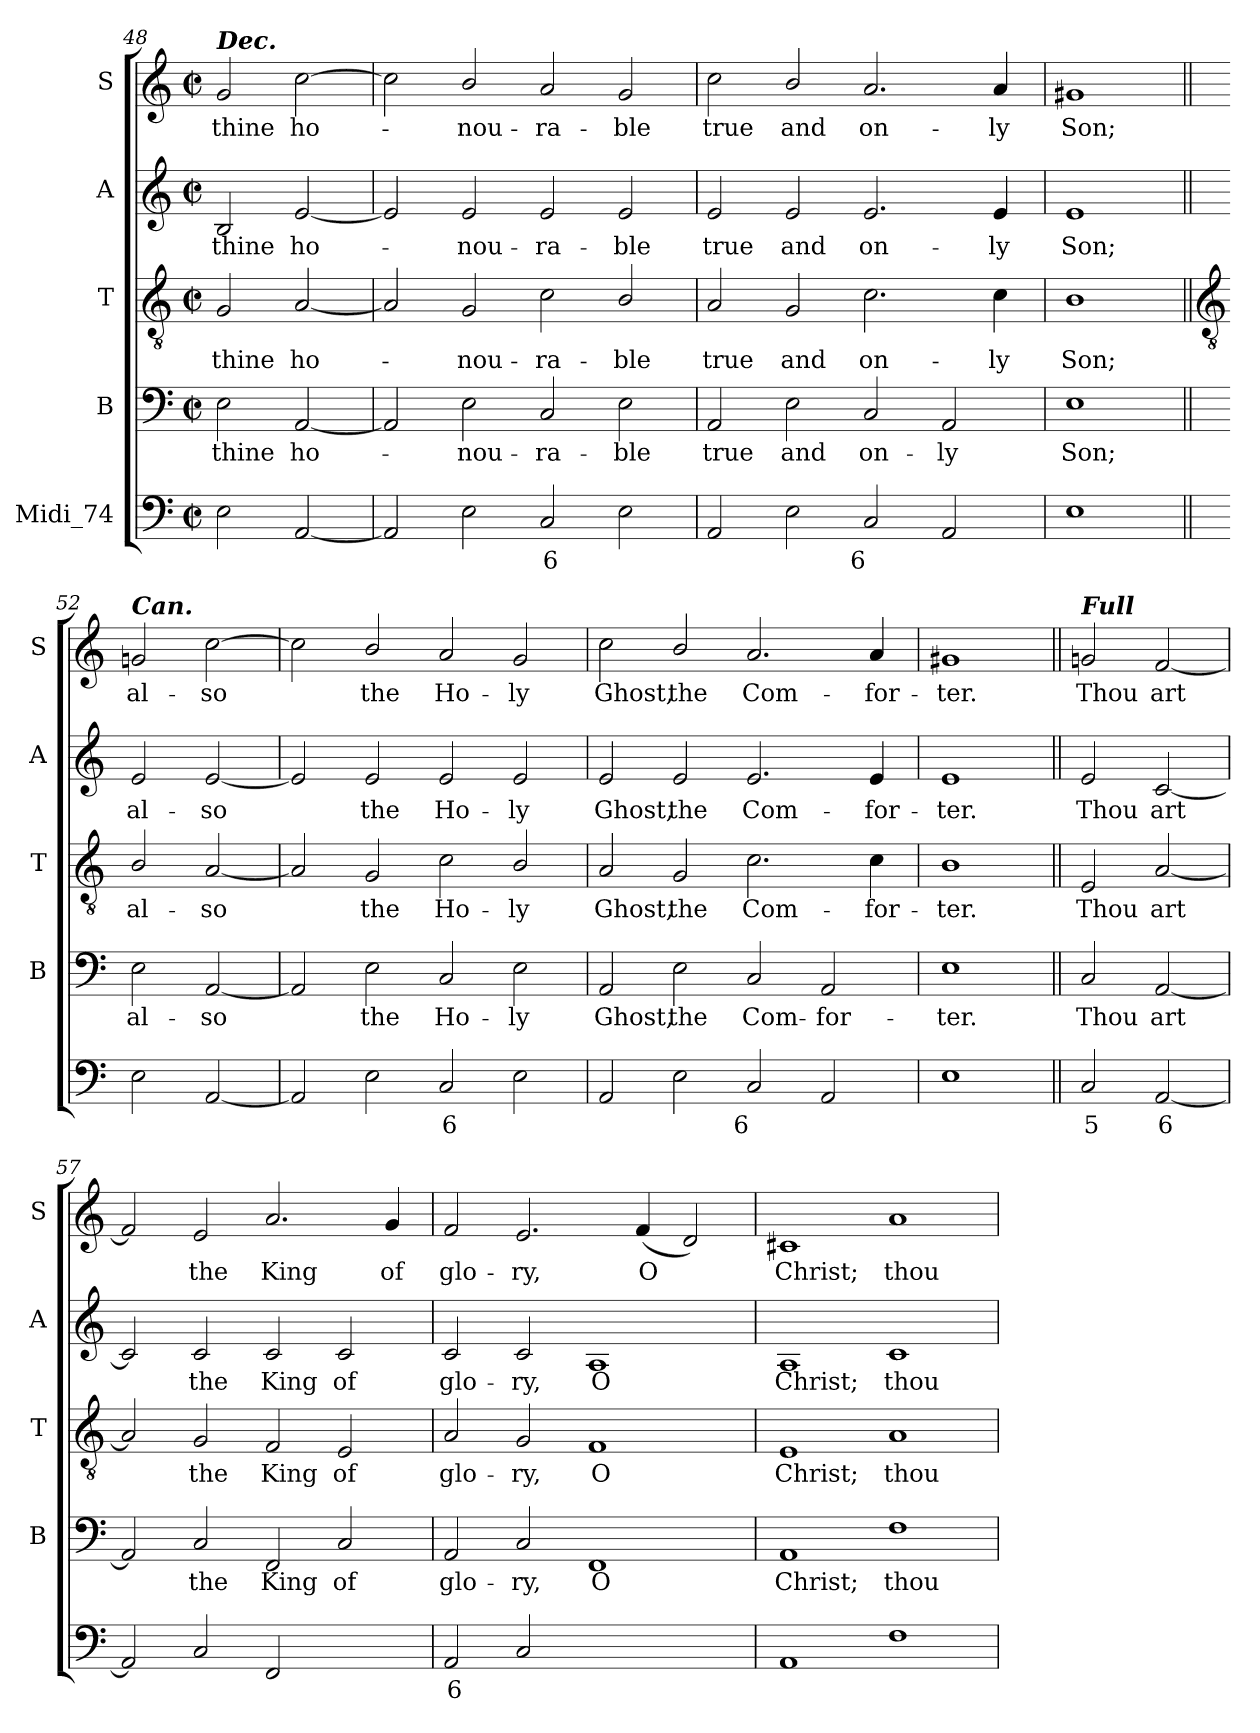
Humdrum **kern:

**kern	**text	**kern	**text	**kern	**text	**kern	**text	**kern	**text
*part5	*part5	*part4	*part4	*part3	*part3	*part2	*part2	*part1	*part1
*staff5	*staff5	*staff4	*staff4	*staff3	*staff3	*staff2	*staff2	*staff1	*staff1
*I"Midi_74	*	*I"B	*	*I"T	*	*I"A	*	*I"S	*
*	*	*I'B	*	*I'T	*	*I'A	*	*I'S	*
*clefF4	*	*clefF4	*	*clefGv2	*	*clefG2	*	*clefG2	*
*k[]	*	*k[]	*	*k[]	*	*k[]	*	*k[]	*
*C:	*	*C:	*	*C:	*	*C:	*	*C:	*
*M4/2	*	*M4/2	*	*M4/2	*	*M4/2	*	*M4/2	*
*met(c|)	*	*met(c|)	*	*met(c|)	*	*met(c|)	*	*met(c|)	*
=48	=48	=48	=48	=48	=48	=48	=48	=48	=48
!	!	!	!	!	!	!	!	!LO:TX:a:Bi:t=Dec.	!
!	!	!	!LO:LY:b	!	!LO:LY:b	!	!LO:LY:b	!	!LO:LY:b
2E	.	2E	thine	2G	thine	2B	thine	2g	thine
!	!	!	!LO:LY:b	!	!LO:LY:b	!	!LO:LY:b	!	!LO:LY:b
[2AA	.	[2AA	ho-	[2A	ho-	[2e	ho-	[2cc	ho-
=49	=49	=49	=49	=49	=49	=49	=49	=49	=49
2AA]	.	2AA]	.	2A]	.	2e]	.	2cc]	.
!	!	!	!LO:LY:b	!	!LO:LY:b	!	!LO:LY:b	!	!LO:LY:b
2E	.	2E	nou-	2G	nou-	2e	nou-	2b/	nou-
!	!LO:LY:b	!	!LO:LY:b	!	!LO:LY:b	!	!LO:LY:b	!	!LO:LY:b
2C	6	2C	-ra-	2c	-ra-	2e	-ra-	2a	-ra-
!	!	!	!LO:LY:b	!	!LO:LY:b	!	!LO:LY:b	!	!LO:LY:b
2E	.	2E	-ble	2B/	-ble	2e	-ble	2g	-ble
=50	=50	=50	=50	=50	=50	=50	=50	=50	=50
!	!	!	!LO:LY:b	!	!LO:LY:b	!	!LO:LY:b	!	!LO:LY:b
2AA	.	2AA	true	2A	true	2e	true	2cc	true
!	!	!	!LO:LY:b	!	!LO:LY:b	!	!LO:LY:b	!	!LO:LY:b
2E	.	2E	and	2G	and	2e	and	2b/	and
!	!LO:LY:b	!	!LO:LY:b	!	!LO:LY:b	!	!LO:LY:b	!	!LO:LY:b
2C	6	2C	on-	2.c	on-	2.e	on-	2.a	on-
!	!	!	!LO:LY:b	!	!	!	!	!	!
2AA	.	2AA	-ly	.	.	.	.	.	.
!	!	!	!	!	!LO:LY:b	!	!LO:LY:b	!	!LO:LY:b
.	.	.	.	4c	-ly	4e	-ly	4a	-ly
=51	=51	=51	=51	=51	=51	=51	=51	=51	=51
!	!	!	!LO:LY:b	!	!LO:LY:b	!	!LO:LY:b	!	!LO:LY:b
1E	.	1E	Son;	1B	Son;	1e	Son;	1g#X	Son;
!!LO:LB:g=z
=52||	=52||	=52||	=52||	=52||	=52||	=52||	=52||	=52||	=52||
*	*	*	*	*clefGv2	*	*	*	*	*
!	!	!	!	!	!	!	!	!LO:TX:a:Bi:t=Can.	!
!	!	!	!LO:LY:b	!	!LO:LY:b	!	!LO:LY:b	!	!LO:LY:b
2E	.	2E	al-	2B/	al-	2e	al-	2gn	al-
!	!	!	!LO:LY:b	!	!LO:LY:b	!	!LO:LY:b	!	!LO:LY:b
[2AA	.	[2AA	-so	[2A	-so	[2e	-so	[2cc	-so
=53	=53	=53	=53	=53	=53	=53	=53	=53	=53
2AA]	.	2AA]	.	2A]	.	2e]	.	2cc]	.
!	!	!	!LO:LY:b	!	!LO:LY:b	!	!LO:LY:b	!	!LO:LY:b
2E	.	2E	the	2G	the	2e	the	2b/	the
!	!LO:LY:b	!	!LO:LY:b	!	!LO:LY:b	!	!LO:LY:b	!	!LO:LY:b
2C	6	2C	Ho-	2c	Ho-	2e	Ho-	2a	Ho-
!	!	!	!LO:LY:b	!	!LO:LY:b	!	!LO:LY:b	!	!LO:LY:b
2E	.	2E	-ly	2B/	-ly	2e	-ly	2g	-ly
=54	=54	=54	=54	=54	=54	=54	=54	=54	=54
!	!	!	!LO:LY:b	!	!LO:LY:b	!	!LO:LY:b	!	!LO:LY:b
2AA	.	2AA	Ghost,	2A	Ghost,	2e	Ghost,	2cc	Ghost,
!	!	!	!LO:LY:b	!	!LO:LY:b	!	!LO:LY:b	!	!LO:LY:b
2E	.	2E	the	2G	the	2e	the	2b/	the
!	!LO:LY:b	!	!LO:LY:b	!	!LO:LY:b	!	!LO:LY:b	!	!LO:LY:b
2C	6	2C	Com-	2.c	Com-	2.e	Com-	2.a	Com-
!	!	!	!LO:LY:b	!	!	!	!	!	!
2AA	.	2AA	-for-	.	.	.	.	.	.
!	!	!	!	!	!LO:LY:b	!	!LO:LY:b	!	!LO:LY:b
.	.	.	.	4c	-for-	4e	-for-	4a	-for-
=55	=55	=55	=55	=55	=55	=55	=55	=55	=55
!	!	!	!LO:LY:b	!	!LO:LY:b	!	!LO:LY:b	!	!LO:LY:b
1E	.	1E	-ter.	1B	-ter.	1e	-ter.	1g#X	-ter.
=56||	=56||	=56||	=56||	=56||	=56||	=56||	=56||	=56||	=56||
!	!	!	!	!	!	!	!	!LO:TX:a:Bi:t=Full	!
!	!LO:LY:b	!	!LO:LY:b	!	!LO:LY:b	!	!LO:LY:b	!	!LO:LY:b
2C	5	2C	Thou	2E	Thou	2e	Thou	2gn	Thou
!	!LO:LY:b	!	!LO:LY:b	!	!LO:LY:b	!	!LO:LY:b	!	!LO:LY:b
[2AA	6	[2AA	art	[2A	art	[2c	art	[2f	art
=57	=57	=57	=57	=57	=57	=57	=57	=57	=57
2AA]	.	2AA]	.	2A]	.	2c]	.	2f]	.
!	!	!	!LO:LY:b	!	!LO:LY:b	!	!LO:LY:b	!	!LO:LY:b
2C	.	2C	the	2G	the	2c	the	2e	the
!	!	!	!LO:LY:b	!	!LO:LY:b	!	!LO:LY:b	!	!LO:LY:b
2FF	.	2FF	King	2F	King	2c	King	2.a	King
!	!LO:LY:b	!	!LO:LY:b	!	!LO:LY:b	!	!LO:LY:b	!	!
[4Cyy	6	2C	of	2E	of	2c	of	.	.
!	!LO:LY:b	!	!	!	!	!	!	!	!LO:LY:b
4Cyy]	5	.	.	.	.	.	.	4g	of
=58	=58	=58	=58	=58	=58	=58	=58	=58	=58
!	!LO:LY:b	!	!LO:LY:b	!	!LO:LY:b	!	!LO:LY:b	!	!LO:LY:b
2AA	6	2AA	glo-	2A	glo-	2c	glo-	2f	glo-
!	!	!	!LO:LY:b	!	!LO:LY:b	!	!LO:LY:b	!	!LO:LY:b
2C	.	2C	-ry,	2G	-ry,	2c	-ry,	2.e	-ry,
!	!LO:LY:b	!	!LO:LY:b	!	!LO:LY:b	!	!LO:LY:b	!	!
[2FFyy	7	1FF	O	1F	O	1A	O	.	.
!	!	!	!	!	!	!	!	!	!LO:LY:b
.	.	.	.	.	.	.	.	(<4f	O
!	!LO:LY:b	!	!	!	!	!	!	!	!
2FFyy]	6	.	.	.	.	.	.	2d)	.
=59	=59	=59	=59	=59	=59	=59	=59	=59	=59
!	!	!	!LO:LY:b	!	!LO:LY:b	!	!LO:LY:b	!	!LO:LY:b
1AA	.	1AA	Christ;	1E	Christ;	1A	Christ;	1c#X	Christ;
!	!	!	!LO:LY:b	!	!LO:LY:b	!	!LO:LY:b	!	!LO:LY:b
1F	.	1F	thou	1A	thou	1c	thou	1a	thou
=	=	=	=	=	=	=	=	=	=
*-	*-	*-	*-	*-	*-	*-	*-	*-	*-
